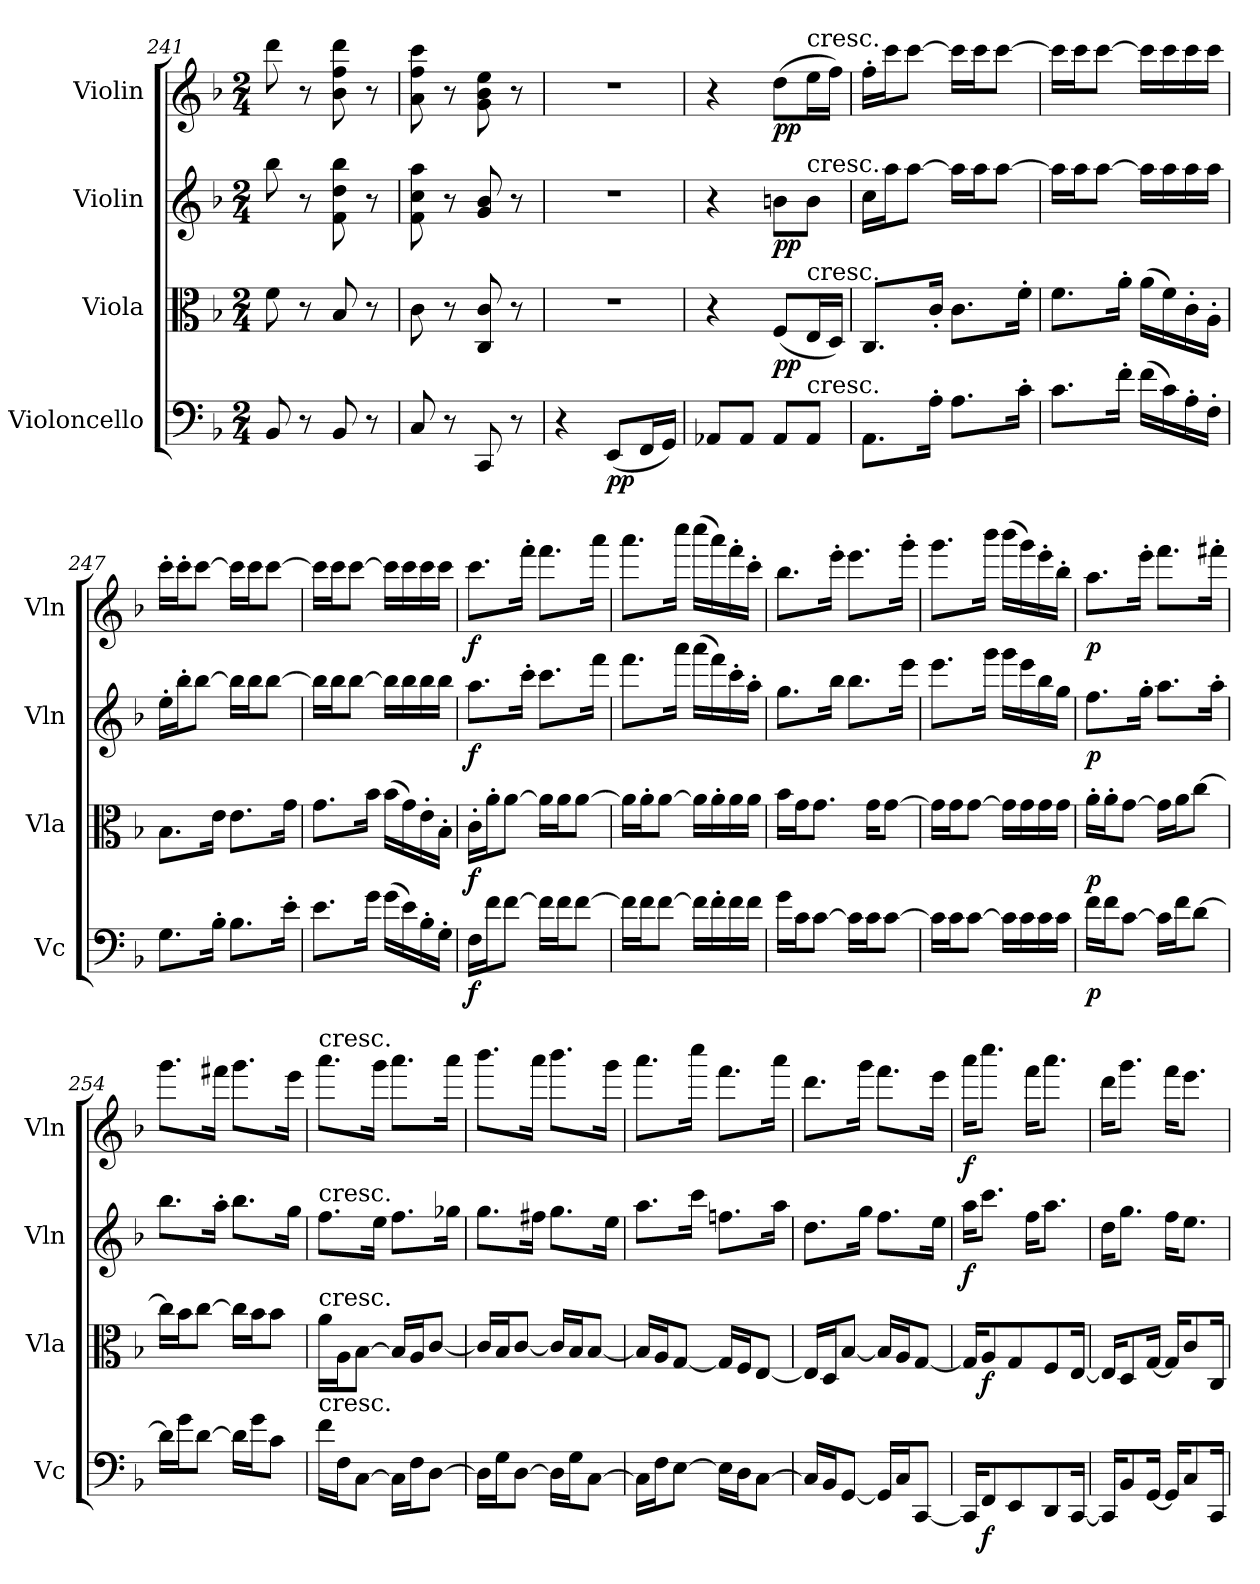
**kern	**dynam	**kern	**dynam	**kern	**dynam	**kern	**dynam
*part4	*part4	*part3	*part3	*part2	*part2	*part1	*part1
*staff4	*staff4	*staff3	*staff3	*staff2	*staff2	*staff1	*staff1
*I"Violoncello	*	*I"Viola	*	*I"Violin	*	*I"Violin	*
*I'Vc	*	*I'Vla	*	*I'Vln	*	*I'Vln	*
*clefF4	*	*clefC3	*	*clefG2	*	*clefG2	*
*k[b-]	*	*k[b-]	*	*k[b-]	*	*k[b-]	*
*M2/4	*	*M2/4	*	*M2/4	*	*M2/4	*
=241	=241	=241	=241	=241	=241	=241	=241
8BB-/	.	8f\	.	8bb-\	.	8ddd\	.
8r	.	8r	.	8r	.	8r	.
8BB-/	.	8B-/	.	8f\ 8dd\ 8bb-\	.	8b-\ 8ff\ 8ddd\	.
8r	.	8r	.	8r	.	8r	.
=242	=242	=242	=242	=242	=242	=242	=242
8C/	.	8c\	.	8f\ 8cc\ 8aa\	.	8a\ 8ff\ 8ccc\	.
8r	.	8r	.	8r	.	8r	.
8CC/	.	8C/ 8c/	.	8g/ 8b-/	.	8g\ 8b-\ 8ee\	.
8r	.	8r	.	8r	.	8r	.
=243	=243	=243	=243	=243	=243	=243	=243
4r	.	2r	.	2r	.	2r	.
(8EE/L	pp	.	.	.	.	.	.
16FF/L	.	.	.	.	.	.	.
16GG/JJ)	.	.	.	.	.	.	.
=244	=244	=244	=244	=244	=244	=244	=244
8AA-X/L	.	4r	.	4r	.	4r	.
8AA-/J	.	.	.	.	.	.	.
8AA-/L	.	(8F/L	pp	8bn\L	pp	(8dd\L	pp
!	!	!	!	!	!	!LO:TX:t=cresc.	!
!	!	!	!	!LO:TX:t=cresc.	!	!	!
!	!	!LO:TX:t=cresc.	!	!	!	!	!
!LO:TX:t=cresc.	!	!	!	!	!	!	!
8AA-/J	.	16E/L	.	8b\J	.	16ee\L	.
.	.	16D/JJ)	.	.	.	16ff\JJ)	.
=245	=245	=245	=245	=245	=245	=245	=245
8.AA\L	.	8.C/L	.	16cc\LL	.	16ff'\LL	.
.	.	.	.	16aa\J	.	16ccc\J	.
.	.	.	.	[8aa\J	.	[8ccc\J	.
16A'\Jk	.	16c'/Jk	.	.	.	.	.
8.A\L	.	8.c\L	.	16aa\LL]	.	16ccc\LL]	.
.	.	.	.	16aa\J	.	16ccc\J	.
.	.	.	.	[8aa\J	.	[8ccc\J	.
16c'\Jk	.	16f'\Jk	.	.	.	.	.
=246	=246	=246	=246	=246	=246	=246	=246
8.c\L	.	8.f\L	.	16aa\LL]	.	16ccc\LL]	.
.	.	.	.	16aa\J	.	16ccc\J	.
.	.	.	.	[8aa\J	.	[8ccc\J	.
16f'\Jk	.	16a'\Jk	.	.	.	.	.
(16f\LL	.	(16a\LL	.	16aa\LL]	.	16ccc\LL]	.
16c\)	.	16f\)	.	16aa\	.	16ccc\	.
16A'\	.	16c'\	.	16aa\	.	16ccc\	.
16F'\JJ	.	16A'\JJ	.	16aa\JJ	.	16ccc\JJ	.
=247	=247	=247	=247	=247	=247	=247	=247
8.G\L	.	8.B-\L	.	16ee'\LL	.	16ccc'\LL	.
.	.	.	.	16bb-'\J	.	16ccc'\J	.
.	.	.	.	[8bb-\J	.	[8ccc\J	.
16B-'\Jk	.	16e\Jk	.	.	.	.	.
8.B-\L	.	8.e\L	.	16bb-\LL]	.	16ccc\LL]	.
.	.	.	.	16bb-\J	.	16ccc\J	.
.	.	.	.	[8bb-\J	.	[8ccc\J	.
16e'\Jk	.	16g\Jk	.	.	.	.	.
=248	=248	=248	=248	=248	=248	=248	=248
8.e\L	.	8.g\L	.	16bb-\LL]	.	16ccc\LL]	.
.	.	.	.	16bb-\J	.	16ccc\J	.
.	.	.	.	[8bb-\J	.	[8ccc\J	.
16g\Jk	.	16b-\Jk	.	.	.	.	.
(16g\LL	.	(16b-\LL	.	16bb-\LL]	.	16ccc\LL]	.
16e\)	.	16g\)	.	16bb-\	.	16ccc\	.
16B-'\	.	16e'\	.	16bb-\	.	16ccc\	.
16G'\JJ	.	16B-'\JJ	.	16bb-\JJ	.	16ccc\JJ	.
=249	=249	=249	=249	=249	=249	=249	=249
16F\LL	f	16c'\LL	f	8.aa\L	f	8.ccc\L	f
16f\J	.	16a'\J	.	.	.	.	.
[8f\J	.	[8a\J	.	.	.	.	.
.	.	.	.	16ccc'\Jk	.	16fff'\Jk	.
16f\LL]	.	16a\LL]	.	8.ccc\L	.	8.fff\L	.
16f\J	.	16a\J	.	.	.	.	.
[8f\J	.	[8a\J	.	.	.	.	.
.	.	.	.	16fff\Jk	.	16aaa\Jk	.
=250	=250	=250	=250	=250	=250	=250	=250
16f\LL]	.	16a\LL]	.	8.fff\L	.	8.aaa\L	.
16f\J	.	16a'\J	.	.	.	.	.
[8f\J	.	[8a\J	.	.	.	.	.
.	.	.	.	16aaa\Jk	.	16cccc\Jk	.
16f\LL]	.	16a\LL]	.	(16aaa\LL	.	(16cccc\LL	.
16f'\	.	16a'\	.	16fff\)	.	16aaa\)	.
16f\	.	16a\	.	16ccc'\	.	16fff'\	.
16f\JJ	.	16a\JJ	.	16aa'\JJ	.	16ccc'\JJ	.
=251	=251	=251	=251	=251	=251	=251	=251
16g\LL	.	16b-\LL	.	8.gg\L	.	8.bb-\L	.
16c\J	.	16g\J	.	.	.	.	.
[8c\J	.	8.g\J	.	.	.	.	.
.	.	.	.	16bb-\Jk	.	16eee'\Jk	.
16c\LL]	.	.	.	8.bb-\L	.	8.eee\L	.
16c\J	.	16g\KL	.	.	.	.	.
[8c\J	.	[8g\J	.	.	.	.	.
.	.	.	.	16eee\Jk	.	16ggg'\Jk	.
=252	=252	=252	=252	=252	=252	=252	=252
16c\LL]	.	16g\LL]	.	8.eee\L	.	8.ggg\L	.
16c\J	.	16g\J	.	.	.	.	.
[8c\J	.	[8g\J	.	.	.	.	.
.	.	.	.	16ggg\Jk	.	16bbb-\Jk	.
16c\LL]	.	16g\LL]	.	16ggg\LL	.	(16bbb-\LL	.
16c\	.	16g\	.	16eee\	.	16ggg\)	.
16c\	.	16g\	.	16bb-\	.	16eee'\	.
16c\JJ	.	16g\JJ	.	16gg\JJ	.	16bb-'\JJ	.
=253	=253	=253	=253	=253	=253	=253	=253
16f\LL	p	16a'\LL	p	8.ff\L	p	8.aa\L	p
16f\J	.	16a'\J	.	.	.	.	.
[8c\J	.	[8g\J	.	.	.	.	.
.	.	.	.	16gg'\Jk	.	16eee'\Jk	.
16c\LL]	.	16g\LL]	.	8.aa\L	.	8.fff\L	.
16f\J	.	16a\J	.	.	.	.	.
[8d\J	.	[8cc\J	.	.	.	.	.
.	.	.	.	16aa'\Jk	.	16fff#X'\Jk	.
=254	=254	=254	=254	=254	=254	=254	=254
16d\LL]	.	16cc\LL]	.	8.bb-\L	.	8.ggg\L	.
16g\J	.	16b-\J	.	.	.	.	.
[8d\J	.	[8cc\J	.	.	.	.	.
.	.	.	.	16aa'\Jk	.	16fff#X\Jk	.
16d\LL]	.	16cc\LL]	.	8.bb-\L	.	8.ggg\L	.
16g\J	.	16b-\J	.	.	.	.	.
8c\J	.	8b-\J	.	.	.	.	.
.	.	.	.	16gg\Jk	.	16eee\Jk	.
=255	=255	=255	=255	=255	=255	=255	=255
!	!	!	!	!	!	!LO:TX:t=cresc.	!
!	!	!	!	!LO:TX:t=cresc.	!	!	!
!	!	!LO:TX:t=cresc.	!	!	!	!	!
!LO:TX:t=cresc.	!	!	!	!	!	!	!
16f\LL	.	16a\LL	.	8.ff\L	.	8.aaa\L	.
16F\J	.	16A\J	.	.	.	.	.
[8C\J	.	[8B-\J	.	.	.	.	.
.	.	.	.	16ee\Jk	.	16ggg\Jk	.
16C\LL]	.	16B-/LL]	.	8.ff\L	.	8.aaa\L	.
16F\J	.	16A/J	.	.	.	.	.
[8D\J	.	[8c/J	.	.	.	.	.
.	.	.	.	16gg-X\Jk	.	16aaa\Jk	.
=256	=256	=256	=256	=256	=256	=256	=256
16D\LL]	.	16c/LL]	.	8.gg\L	.	8.bbb-\L	.
16G\J	.	16B-/J	.	.	.	.	.
[8D\J	.	[8c/J	.	.	.	.	.
.	.	.	.	16ff#X\Jk	.	16aaa\Jk	.
16D\LL]	.	16c/LL]	.	8.gg\L	.	8.bbb-\L	.
16G\J	.	16B-/J	.	.	.	.	.
[8C\J	.	[8B-/J	.	.	.	.	.
.	.	.	.	16ee\Jk	.	16ggg\Jk	.
=257	=257	=257	=257	=257	=257	=257	=257
16C\LL]	.	16B-/LL]	.	8.aa\L	.	8.aaa\L	.
16F\J	.	16A/J	.	.	.	.	.
[8E\J	.	[8G/J	.	.	.	.	.
.	.	.	.	16ccc\Jk	.	16cccc\Jk	.
16E\LL]	.	16G/LL]	.	8.ffn\L	.	8.fff\L	.
16D\J	.	16F/J	.	.	.	.	.
[8C\J	.	[8E/J	.	.	.	.	.
.	.	.	.	16aa\Jk	.	16aaa\Jk	.
=258	=258	=258	=258	=258	=258	=258	=258
16C/LL]	.	16E/LL]	.	8.dd\L	.	8.ddd\L	.
16BB-/J	.	16D/J	.	.	.	.	.
[8GG/J	.	[8B-/J	.	.	.	.	.
.	.	.	.	16gg\Jk	.	16ggg\Jk	.
16GG/LL]	.	16B-/LL]	.	8.ff\L	.	8.fff\L	.
16C/J	.	16A/J	.	.	.	.	.
[8CC/J	.	[8G/J	.	.	.	.	.
.	.	.	.	16ee\Jk	.	16eee\Jk	.
=259	=259	=259	=259	=259	=259	=259	=259
16CC/KL]	.	16G/KL]	.	16aa\KL	f	16aaa\KL	f
8FF/	f	8A/	f	8.ccc\J	.	8.cccc\J	.
8EE/	.	8G/	.	.	.	.	.
.	.	.	.	16ff\KL	.	16fff\KL	.
8DD/	.	8F/	.	8.aa\J	.	8.aaa\J	.
[16CC/Jk	.	[16E/Jk	.	.	.	.	.
=260	=260	=260	=260	=260	=260	=260	=260
16CC/KL]	.	16E/KL]	.	16dd\KL	.	16ddd\KL	.
8BB-/	.	8D/	.	8.gg\J	.	8.ggg\J	.
[16GG/Jk	.	[16G/Jk	.	.	.	.	.
16GG/KL]	.	16G/KL]	.	16ff\KL	.	16fff\KL	.
8C/	.	8c/	.	8.ee\J	.	8.eee\J	.
16CC/Jk	.	16C/Jk	.	.	.	.	.
=	=	=	=	=	=	=	=
*-	*-	*-	*-	*-	*-	*-	*-
